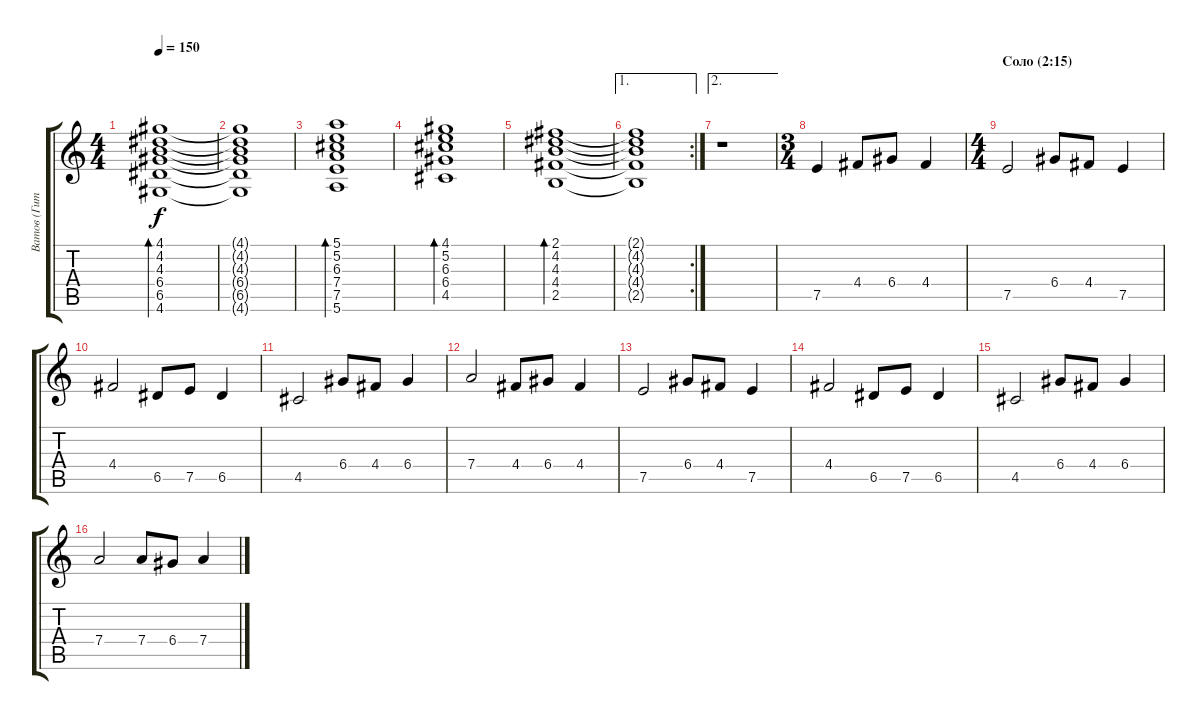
\track ("Ватов (Гитара)" "Ватов (Гит") {instrument electricguitarjazz}
\staff {score tabs}
\tuning (E4 B3 G3 D3 A2 E2) {hide}
\ts (4 4)
\tempo 150
\clef g2
\ks c
(4.1 4.2 4.3 6.4 6.5 4.6).1{bd 120 dy f} |
(4.1{t} 4.2{t} 4.3{t} 6.4{t} 6.5{t} 4.6{t}).1 |
(5.1 5.2 6.3 7.4 7.5 5.6).1{bd 120} |
(4.1 5.2 6.3 6.4 4.5).1{bd 120} |
(2.1 4.2 4.3 4.4 2.5).1{bd 120} |
\ae 1
\rc 2
(2.1{t} 4.2{t} 4.3{t} 4.4{t} 2.5{t}).1 |
\ae 2
r.1 |
\ts (3 4)
7.5.4 4.4.8 6.4.8 4.4.4 |
\ts (4 4)
\section ("" "Соло (2:15)")
7.5.2 6.4.8 4.4.8 7.5.4 |
4.4.2 6.5.8 7.5.8 6.5.4 |
4.5.2 6.4.8 4.4.8 6.4.4 |
7.4.2 4.4.8 6.4.8 4.4.4 |
7.5.2 6.4.8 4.4.8 7.5.4 |
4.4.2 6.5.8 7.5.8 6.5.4 |
4.5.2 6.4.8 4.4.8 6.4.4 |
7.4.2 7.4.8 6.4.8 7.4.4
